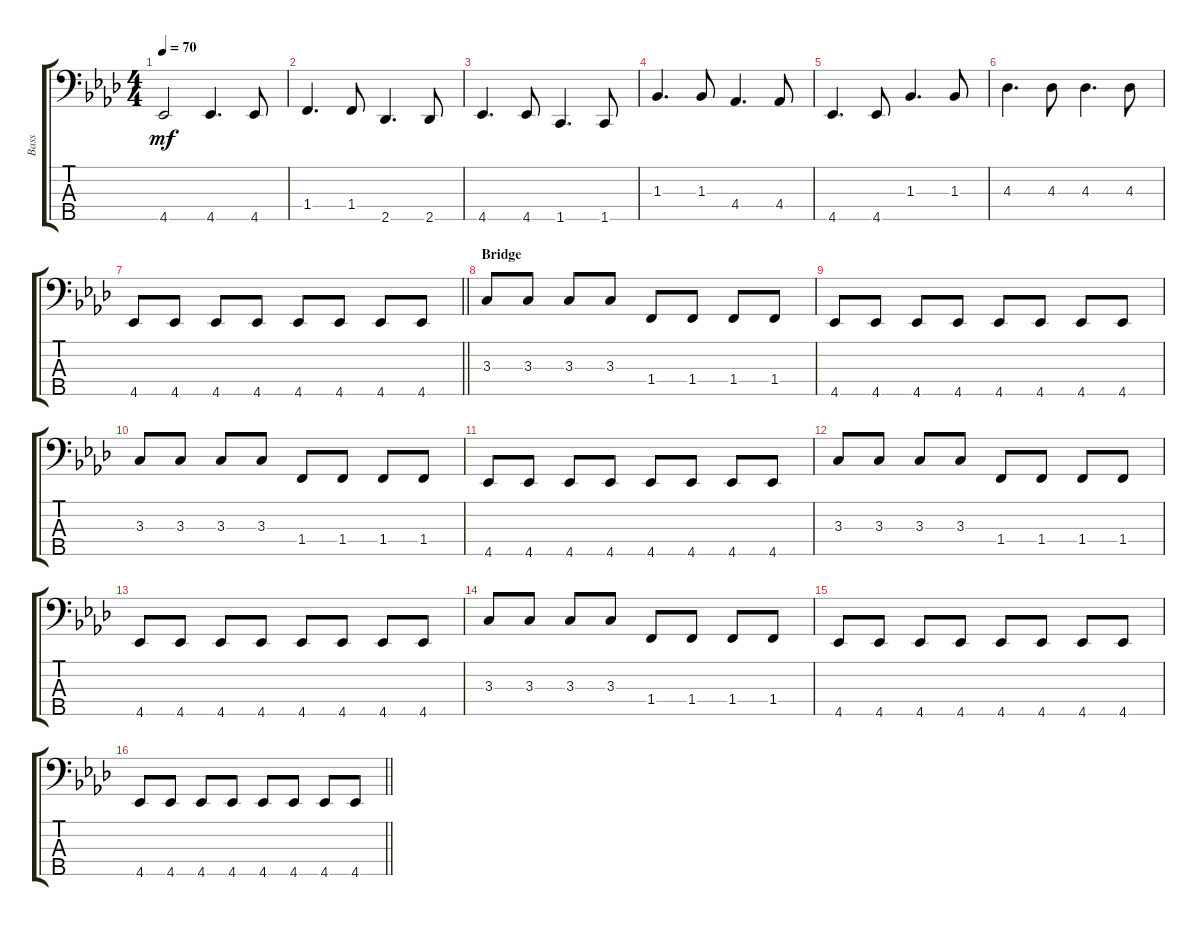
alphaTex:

\track ("Bass" "Bass") {instrument electricbassfinger}
\staff {score tabs}
\tuning (G2 D2 A1 E1 B0) {hide}
\ts (4 4)
\tempo 70
\clef f4
\ks ab
4.5.2{dy mf} 4.5.4{d} 4.5.8 |
1.4.4{d} 1.4.8 2.5.4{d} 2.5.8 |
4.5.4{d} 4.5.8 1.5.4{d} 1.5.8 |
1.3.4{d} 1.3.8 4.4.4{d} 4.4.8 |
4.5.4{d} 4.5.8 1.3.4{d} 1.3.8 |
4.3.4{d} 4.3.8 4.3.4{d} 4.3.8 |
\barLineRight lightlight
4.5.8 4.5.8 4.5.8 4.5.8 4.5.8 4.5.8 4.5.8 4.5.8 |
\section ("" "Bridge")
3.3.8 3.3.8 3.3.8 3.3.8 1.4.8 1.4.8 1.4.8 1.4.8 |
4.5.8 4.5.8 4.5.8 4.5.8 4.5.8 4.5.8 4.5.8 4.5.8 |
3.3.8 3.3.8 3.3.8 3.3.8 1.4.8 1.4.8 1.4.8 1.4.8 |
4.5.8 4.5.8 4.5.8 4.5.8 4.5.8 4.5.8 4.5.8 4.5.8 |
3.3.8 3.3.8 3.3.8 3.3.8 1.4.8 1.4.8 1.4.8 1.4.8 |
4.5.8 4.5.8 4.5.8 4.5.8 4.5.8 4.5.8 4.5.8 4.5.8 |
3.3.8 3.3.8 3.3.8 3.3.8 1.4.8 1.4.8 1.4.8 1.4.8 |
4.5.8 4.5.8 4.5.8 4.5.8 4.5.8 4.5.8 4.5.8 4.5.8 |
\barLineRight lightlight
4.5.8 4.5.8 4.5.8 4.5.8 4.5.8 4.5.8 4.5.8 4.5.8
